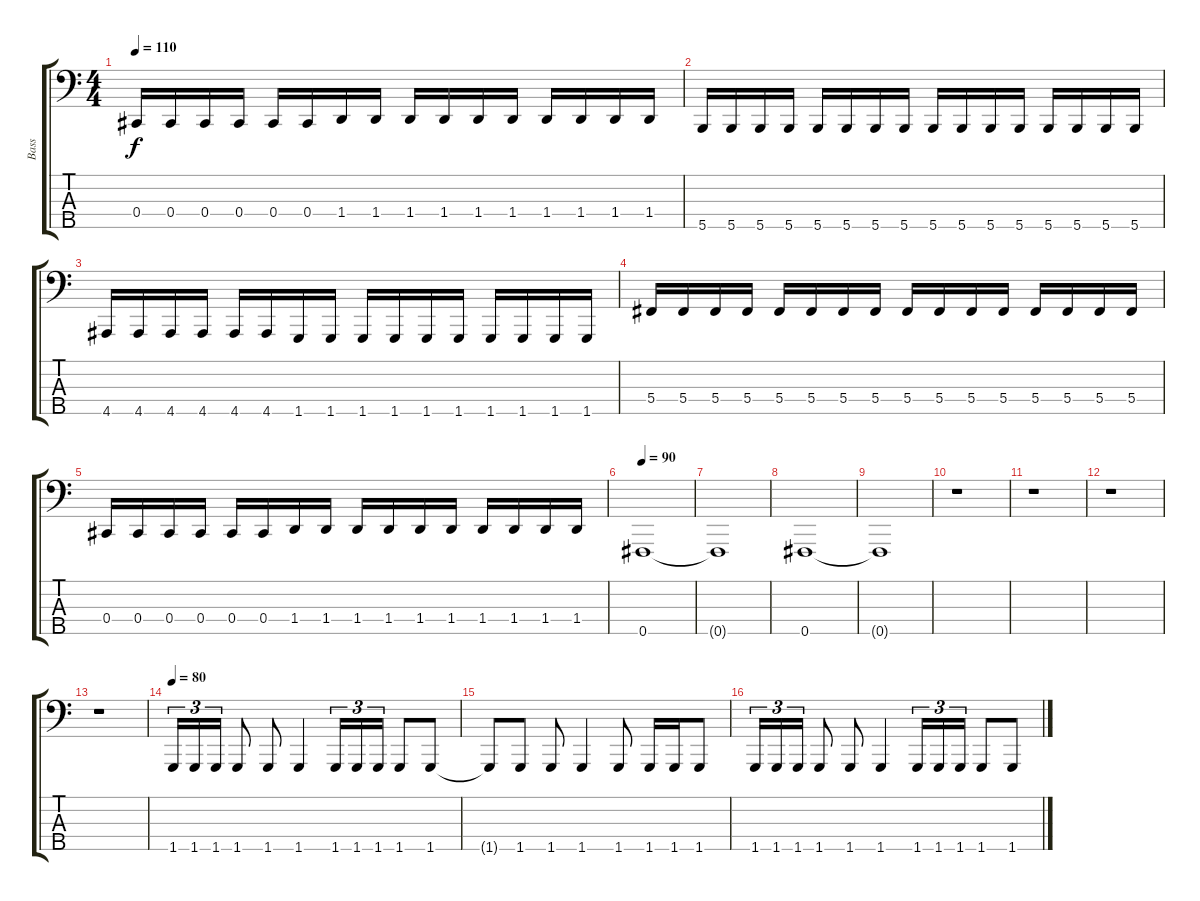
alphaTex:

\track ("Bass" "Bass") {instrument electricbasspick}
\staff {score tabs}
\tuning (E2 B1 Gb1 Db1 Gb0) {hide}
\ts (4 4)
\tempo 110
\clef f4
\ks c
0.4.16{dy f} 0.4.16 0.4.16 0.4.16 0.4.16 0.4.16 1.4.16 1.4.16 1.4.16 1.4.16 1.4.16 1.4.16 1.4.16 1.4.16 1.4.16 1.4.16 |
5.5.16 5.5.16 5.5.16 5.5.16 5.5.16 5.5.16 5.5.16 5.5.16 5.5.16 5.5.16 5.5.16 5.5.16 5.5.16 5.5.16 5.5.16 5.5.16 |
4.5.16 4.5.16 4.5.16 4.5.16 4.5.16 4.5.16 1.5.16 1.5.16 1.5.16 1.5.16 1.5.16 1.5.16 1.5.16 1.5.16 1.5.16 1.5.16 |
5.4.16 5.4.16 5.4.16 5.4.16 5.4.16 5.4.16 5.4.16 5.4.16 5.4.16 5.4.16 5.4.16 5.4.16 5.4.16 5.4.16 5.4.16 5.4.16 |
0.4.16 0.4.16 0.4.16 0.4.16 0.4.16 0.4.16 1.4.16 1.4.16 1.4.16 1.4.16 1.4.16 1.4.16 1.4.16 1.4.16 1.4.16 1.4.16 |
\tempo 90
0.5.1 |
0.5{t}.1 |
0.5.1 |
0.5{t}.1 |
r.1 |
r.1 |
r.1 |
r.1 |
\tempo 80
1.5.16{tu (3 2)} 1.5.16{tu (3 2)} 1.5.16{tu (3 2)} 1.5.8 1.5.8 1.5.4 1.5.16{tu (3 2)} 1.5.16{tu (3 2)} 1.5.16{tu (3 2)} 1.5.8 1.5.8 |
1.5{t}.8 1.5.8 1.5.8 1.5.4 1.5.8 1.5.16 1.5.16 1.5.8 |
1.5.16{tu (3 2)} 1.5.16{tu (3 2)} 1.5.16{tu (3 2)} 1.5.8 1.5.8 1.5.4 1.5.16{tu (3 2)} 1.5.16{tu (3 2)} 1.5.16{tu (3 2)} 1.5.8 1.5.8
